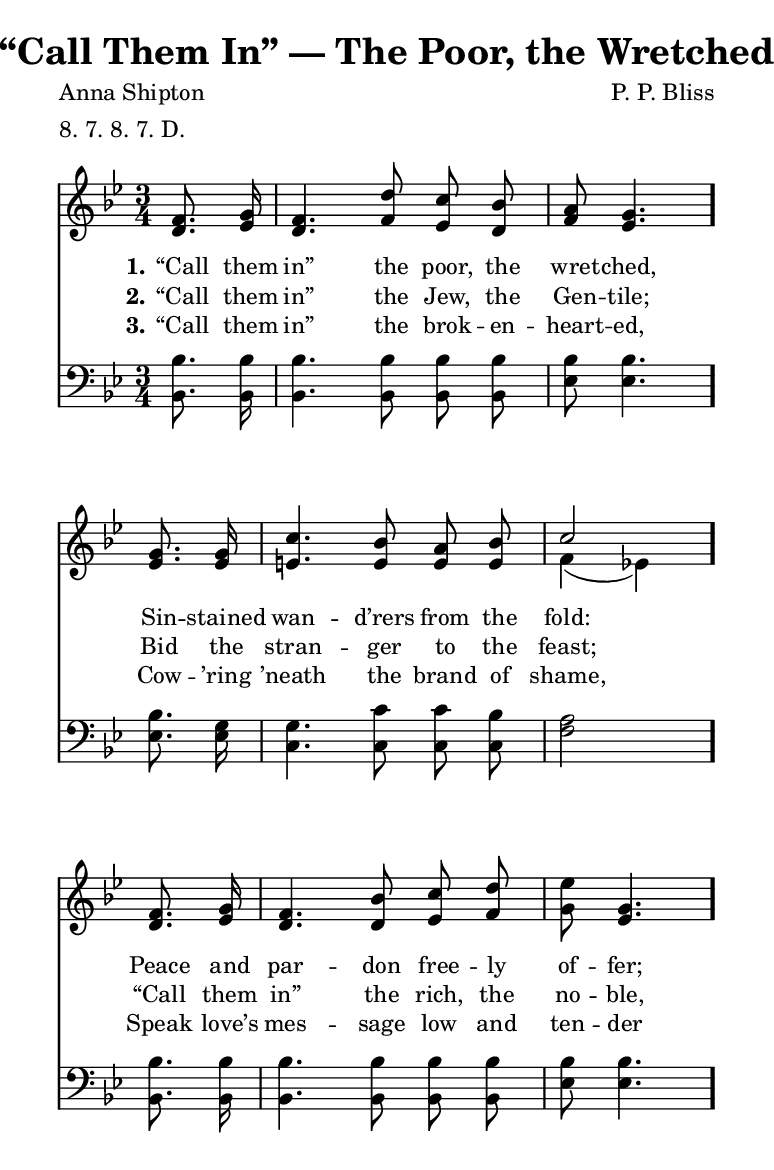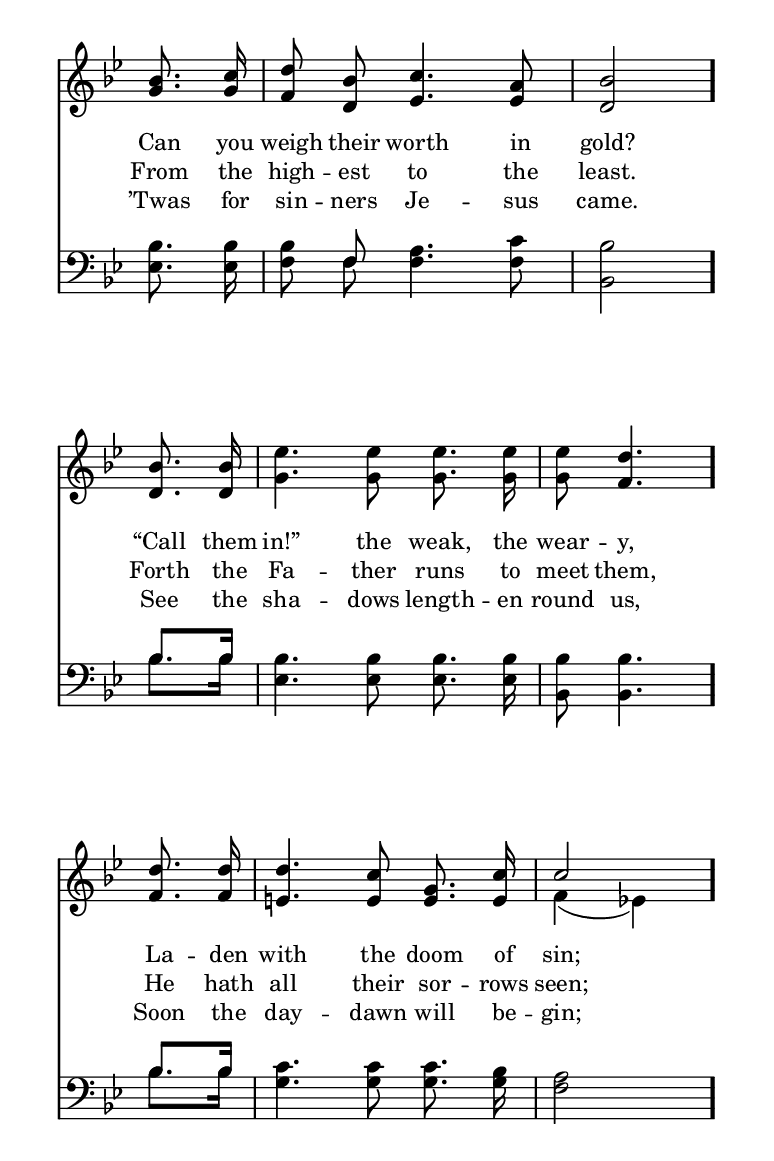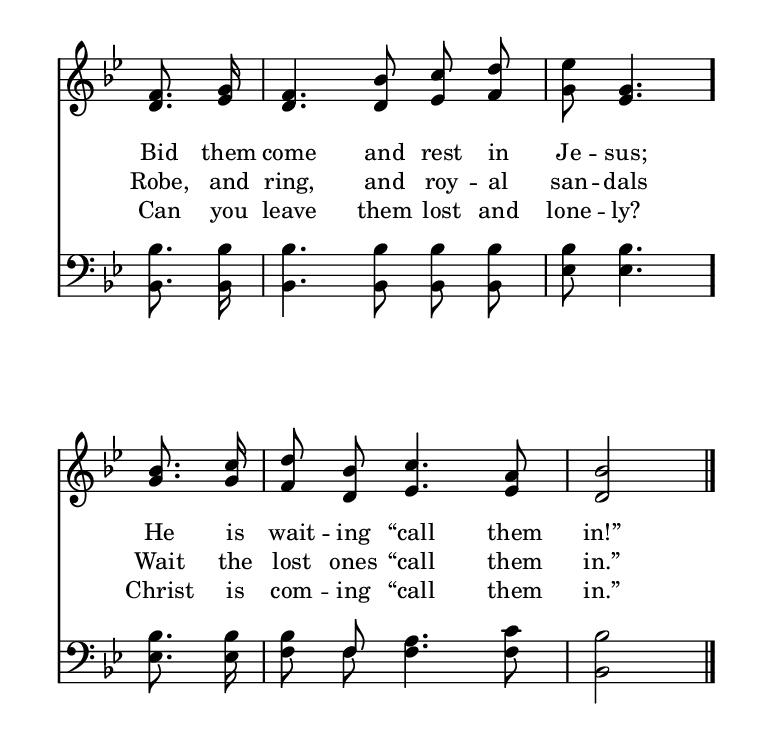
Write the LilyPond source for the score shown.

\include "common/global.ily"
\paper {
  \include "common/paper.ily"
  %ragged-bottom = ##t
  %ragged-last-bottom = ##t
  %systems-per-page = ##f
  %page-count = ##f
}

\header{
  hymnnumber = "64"
  title = "“Call Them In” — The Poor, the Wretched"
  tunename = "Lower Lights"
  meter = "8. 7. 8. 7. D."
  poet = "Anna Shipton"
  composer = "P. P. Bliss"
  %copyright = ""
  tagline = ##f
}

% for fermata in MIDI
ta = { \tempo 4=78 }
tb = { \tempo 4=39 }

patternAA = { c8. c16 | c4. c8 c8 c8 | c8 c4. }

patternBA = { c8. c16 | c4. c8 c8 c8 | c2 }
patternBB = { c8. c16 | c4. c8 c8 c8 | c4( c4) }
patternBC = { c8. c16 | c8 c8 c4. c8 | c2 }

patternCA = { c8. c16 | c4. c8 c8. c16 | c8 c4. }

patternDA = { c8. c16 | c4. c8 c8. c16 | c2 }
patternDB = { c8. c16 | c4. c8 c8. c16 | c4( c4) }

global = {
  \include "common/overrides.ily"
  \override Staff.TimeSignature.style = #'numbered
  \time 3/4
  \override Score.MetronomeMark.transparent = ##t % hide all fermata changes too
  \ta
  \key bes \major
  \partial 4
  \autoBeamOff
}

notesSoprano = {
\global
\relative c' {

  \changePitch \patternAA { f g | f d' c bes | a g }
  \changePitch \patternBA { g g | c bes a bes | c }
  \changePitch \patternAA { f, g | f bes c d | ees g, }
  \changePitch \patternBC { bes c | d bes c a | bes }

  \changePitch \patternCA { bes bes | ees ees ees ees | ees d }
  \changePitch \patternDA { d d | d c g c | c }
  \changePitch \patternAA { f, g | f bes c d | ees g, }
  \changePitch \patternBC { bes c | d bes c a | bes }

  \bar "|."

}
}

notesAlto = {
\global
\relative e' {

  \changePitch \patternAA { d ees | d f ees d | f ees }
  \changePitch \patternBB { ees ees | e e e e | f ees! }
  \changePitch \patternAA { d ees | d d ees f | g ees }
  \changePitch \patternBC { g g | f d ees ees | d }

  \changePitch \patternCA { d d | g g g g | g f }
  \changePitch \patternDB { f f e e e e | f ees! }
  \changePitch \patternAA { d ees | d d ees f | g ees }
  \changePitch \patternBC { g g | f d ees ees | d }

}
}

notesTenor = {
\global
\relative a {

  \changePitch \patternAA { bes bes | bes bes bes bes | bes bes }
  \changePitch \patternBA { bes g | g c c bes | a }
  \changePitch \patternAA { bes bes | bes bes bes bes | bes bes }
  \changePitch \patternBC { bes bes | bes f a c | bes }

  \changePitch \patternCA { bes bes | bes bes bes bes | bes bes }
  \changePitch \patternDA { bes bes | c c c bes | a }
  \changePitch \patternAA { bes bes | bes bes bes bes | bes bes }
  \changePitch \patternBC { bes bes | bes f a c | bes }

}
}

notesBass = {
\global
\relative f, {

  \changePitch \patternAA { bes bes | bes bes bes bes | ees ees }
  \changePitch \patternBA { ees ees | c c c c | f }
  \changePitch \patternAA { bes, bes | bes bes bes bes | ees ees }
  \changePitch \patternBC { ees ees | f f f f | bes, }

  \changePitch \patternCA { bes' bes | ees, ees ees ees | bes bes }
  \changePitch \patternDA { bes' bes | g g g g | f }
  \changePitch \patternAA { bes, bes | bes bes bes bes | ees ees }
  \changePitch \patternBC { ees ees | f f f f | bes, }

}
}

wordsA = \lyricmode {
\set stanza = "1."

“Call them in” the poor, the wret -- ched, \bar "."
Sin -- stained wan -- d’rers from the fold: \bar "." \break
Peace and par -- don free -- ly of -- fer; \bar "."
Can you weigh their worth in gold? \bar "." \break
“Call them in!” the weak, the wear -- y, \bar "."
La -- den with the doom of sin; \bar "." \break
Bid them come and rest in Je -- sus; \bar "."
He is wait -- ing “call them in!” \bar "." \break

}

wordsB = \lyricmode {
\set stanza = "2."

“Call them in” the Jew, the Gen -- tile;
Bid the stran -- ger to the feast;
“Call them in” the rich, the no -- ble,
From the high -- est to the least.
Forth the Fa -- ther runs to meet them,
He hath all their sor -- rows seen;
Robe, and ring, and roy -- al san -- dals
Wait the lost ones “call them in.”

}

wordsC = \lyricmode {
\set stanza = "3."

“Call them in” the brok -- en -- heart -- ed,
Cow -- ’ring ’neath the brand of shame,
Speak love’s mes -- sage low and ten -- der
’Twas for sin -- ners Je -- sus came.
See the sha -- dows length -- en round us,
Soon the day -- dawn will be -- gin;
Can you leave them lost and lone -- ly?
Christ is com -- ing “call them in.”

}

\score {
  \context ChoirStaff <<
    \context Staff = upper <<
      \set ChoirStaff.systemStartDelimiter = #'SystemStartBar
      \set ChoirStaff.printPartCombineTexts = ##f
      \partcombine #'(2 . 9) \notesSoprano \notesAlto
      \context NullVoice = sopranos { \voiceOne << \notesSoprano >> }
      \context NullVoice = altos { \voiceTwo << \notesAlto >> }
      \context Lyrics = one   \lyricsto sopranos \wordsA
      \context Lyrics = two   \lyricsto sopranos \wordsB
      \context Lyrics = three \lyricsto sopranos \wordsC
    >>
    \context Staff = men <<
      \clef bass
      \set ChoirStaff.printPartCombineTexts = ##f
      \partcombine #'(2 . 9) \notesTenor \notesBass
      \context NullVoice = tenors { \voiceOne << \notesTenor >> }
      \context NullVoice = basses { \voiceTwo << \notesBass >> }
    >>
  >>
  \layout {
    \include "common/layout.ily"
  }
  \midi{
    \include "common/midi.ily"
  }
}

\version "2.19.49"  % necessary for upgrading to future LilyPond versions.

% vi:set et ts=2 sw=2 ai nocindent syntax=lilypond:
